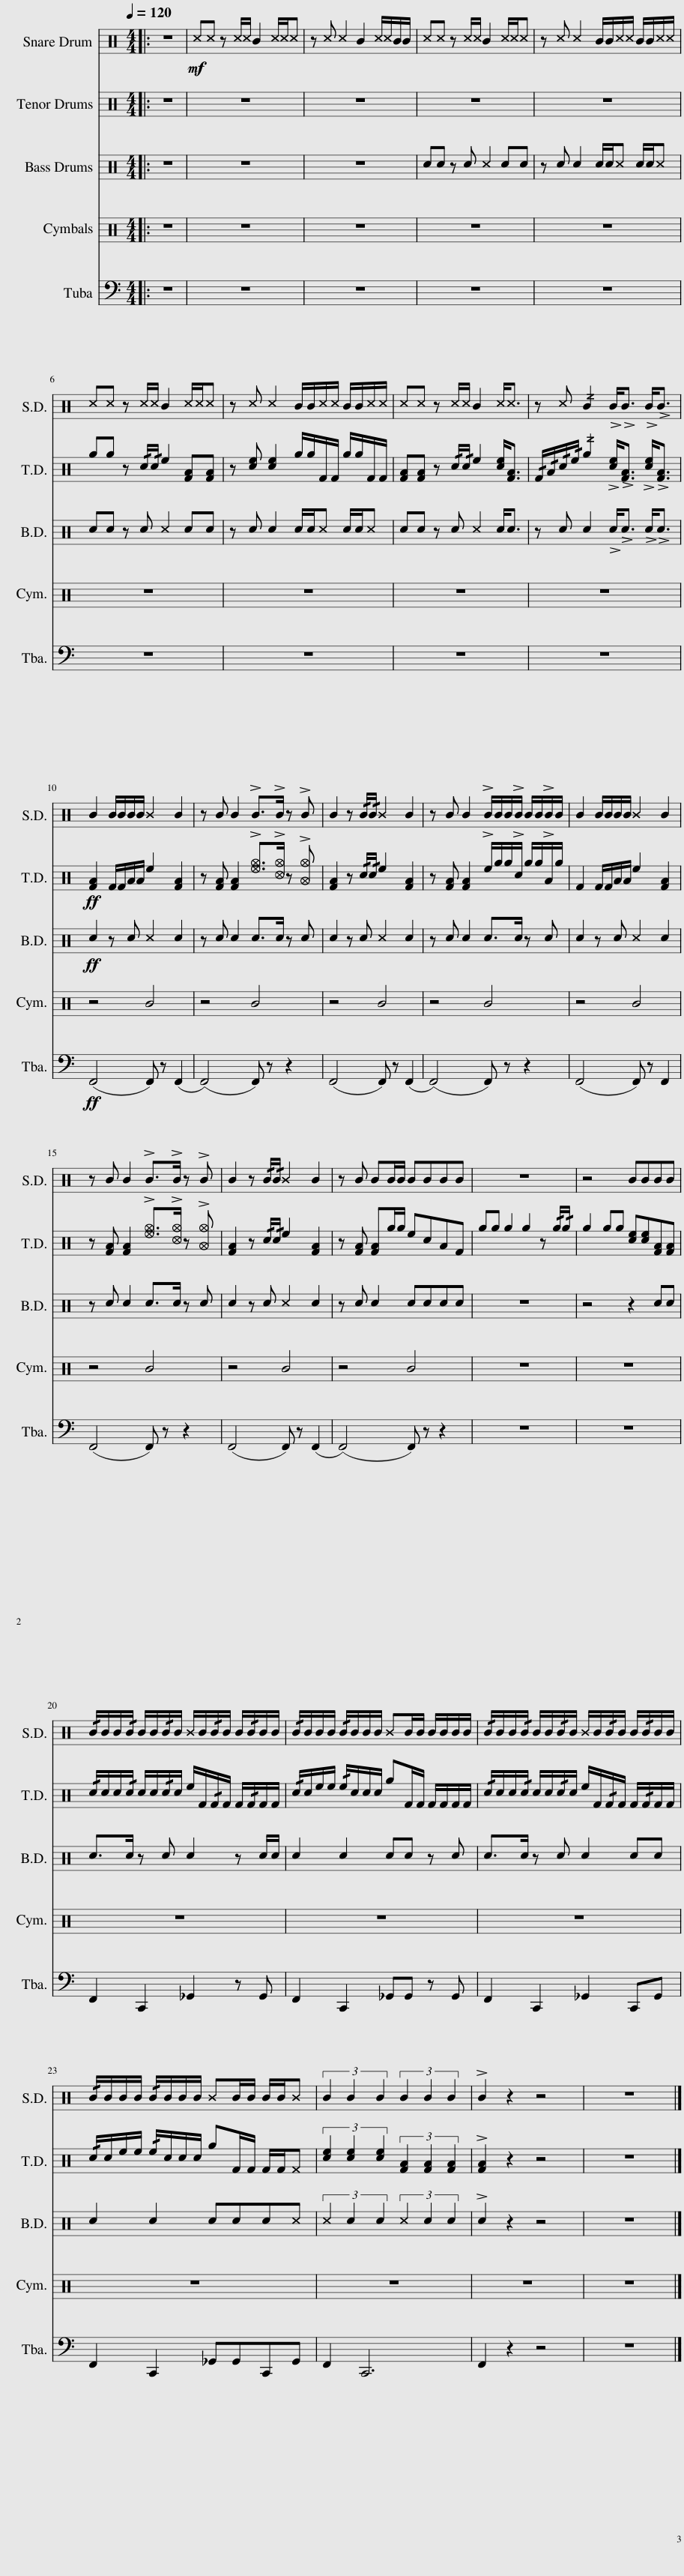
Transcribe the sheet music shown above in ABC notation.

X:1
%%score 1 2 3 4 5
L:1/8
Q:1/4=120
M:4/4
I:linebreak $
K:C
V:1 perc
K:none
V:2 perc
K:none
V:3 perc
K:none
V:4 perc
K:none
V:5 bass
V:1
|: z8 |!mf! ^c^c z ^c/^c/ B2 ^c/^c/^c | z ^c ^c2 B2 ^c/^c/B/B/ | ^c^c z ^c/^c/ B2 ^c/^c/^c | z ^c ^c2 B/B/^c/^c/ B/B/^c/^c/ |$ %5
 ^c^c z ^c/^c/ B2 ^c/^c/^c | z ^c ^c2 B/B/^c/^c/ B/B/^c/^c/ | ^c^c z ^c/^c/ B2 ^c<^c | z ^c B2 !>!B<!>!B !>!B<!>!B |$ B2 B/B/B/B/ ^B2 B2 | %10
 z B B2 !>!B>!>!B z !>!B | B2 z !/!B/!/!B/ ^B2 B2 | z B B2 !>!B/B/B/!>!B/ B/B/!>!B/B/ | B2 B/B/B/B/ ^B2 B2 |$ z B B2 !>!B>!>!B z !>!B | %15
 B2 z !/!B/!/!B/ ^B2 B2 | z B BB/B/ BBBB | z8 | z4 BBBB |$ !/!B/B/B/!/!B/ B/B/!/!B/B/ ^B/B/!/!B/B/ B/!/!B/B/B/ | %20
 !/!B/B/B/B/ !/!B/B/B/B/ ^BB/B/ B/B/B/B/ | !/!B/B/B/!/!B/ B/B/!/!B/B/ ^B/B/!/!B/B/ B/!/!B/B/B/ |$ !/!B/B/B/B/ !/!B/B/B/B/ ^BB/B/ B/B/^B | (3B2 B2 B2 (3B2 B2 B2 | !>!B2 z2 z4 | %25
 z8 |] %26
V:2
|: z8 | z8 | z8 | z8 | z8 |$ %5
 gg z !/!c/!/!c/ e2 [FA][FA] | z [ce] [ce]2 g/g/F/F/ g/g/F/F/ | [FA][FA] z !/!c/!/!c/ e2 [ce]<[FA] | !/!F/!/!A/!/!c/!/!e/ g2 !>![ce]<!>![FA] !>![ce]<!>![FA] |$!ff! [FA]2 F/F/A/A/ e2 [FA]2 | %10
 z [FA] [FA]2 !>![_e_g]>!>![_c_g] z !>![_A_g] | [FA]2 z !/!c/!/!c/ e2 [FA]2 | z [FA] [FA]2 !>!e/g/g/!>!c/ g/g/!>!A/g/ | F2 F/F/A/A/ e2 [FA]2 |$ z [FA] [FA]2 !>![_e_g]>!>![_c_g] z !>![_A_g] | %15
 [FA]2 z !/!c/!/!c/ e2 [FA]2 | z [FA] [FA]g/g/ ecAF | gg g2 g2 z !/!g/!/!g/ | g2 gg [ce][ce][FA][FA] |$ !/!c/c/c/!/!c/ c/c/!/!c/c/ e/F/!/!F/F/ F/!/!F/F/F/ | %20
 !/!c/c/e/e/ !/!e/c/c/c/ gF/F/ F/F/F/F/ | !/!c/c/c/!/!c/ c/c/!/!c/c/ e/F/!/!F/F/ F/!/!F/F/F/ |$ !/!c/c/e/e/ !/!e/c/c/c/ gF/F/ F/F/^F | (3[ce]2 [ce]2 [ce]2 (3[FA]2 [FA]2 [FA]2 | !>![FA]2 z2 z4 | %25
 z8 |] %26
V:3
|: z8 | z8 | z8 | cc z c ^c2 cc | z c c2 c/c/^c c/c/^c |$ %5
 cc z c ^c2 cc | z c c2 c/c/^c c/c/^c | cc z c ^c2 c<c | z c c2 !>!c<!>!c !>!c<!>!c |$!ff! c2 z c ^c2 c2 | %10
 z c c2 c>c z c | c2 z c ^c2 c2 | z c c2 c>c z c | c2 z c ^c2 c2 |$ z c c2 c>c z c | %15
 c2 z c ^c2 c2 | z c c2 cccc | z8 | z4 z2 cc |$ c>c z c c2 z c/c/ | %20
 c2 c2 cc z c | c>c z c c2 cc |$ c2 c2 ccc^c | (3^c2 c2 c2 (3^c2 c2 c2 | !>!c2 z2 z4 | %25
 z8 |] %26
V:4
|: z8 | z8 | z8 | z8 | z8 |$ %5
 z8 | z8 | z8 | z8 |$ z4 B4 | %10
 z4 B4 | z4 B4 | z4 B4 | z4 B4 |$ z4 B4 | %15
 z4 B4 | z4 B4 | z8 | z8 |$ z8 | %20
 z8 | z8 |$ z8 | z8 | z8 | %25
 z8 |] %26
V:5
|: z8 | z8 | z8 | z8 | z8 |$ %5
 z8 | z8 | z8 | z8 |$!ff! (F,,4 F,,) z (F,,2 | %10
 (F,,4) F,,) z z2 | (F,,4 F,,) z (F,,2 | (F,,4) F,,) z z2 | (F,,4 F,,) z F,,2 |$ (F,,4 F,,) z z2 | %15
 (F,,4 F,,) z (F,,2 | (F,,4) F,,) z z2 | z8 | z8 |$ F,,2 C,,2 _G,,2 z G,, | %20
 F,,2 C,,2 _G,,G,, z G,, | F,,2 C,,2 _G,,2 C,,G,, |$ F,,2 C,,2 _G,,G,,C,,G,, | F,,2 C,,6 | F,,2 z2 z4 | %25
 z8 |] %26
